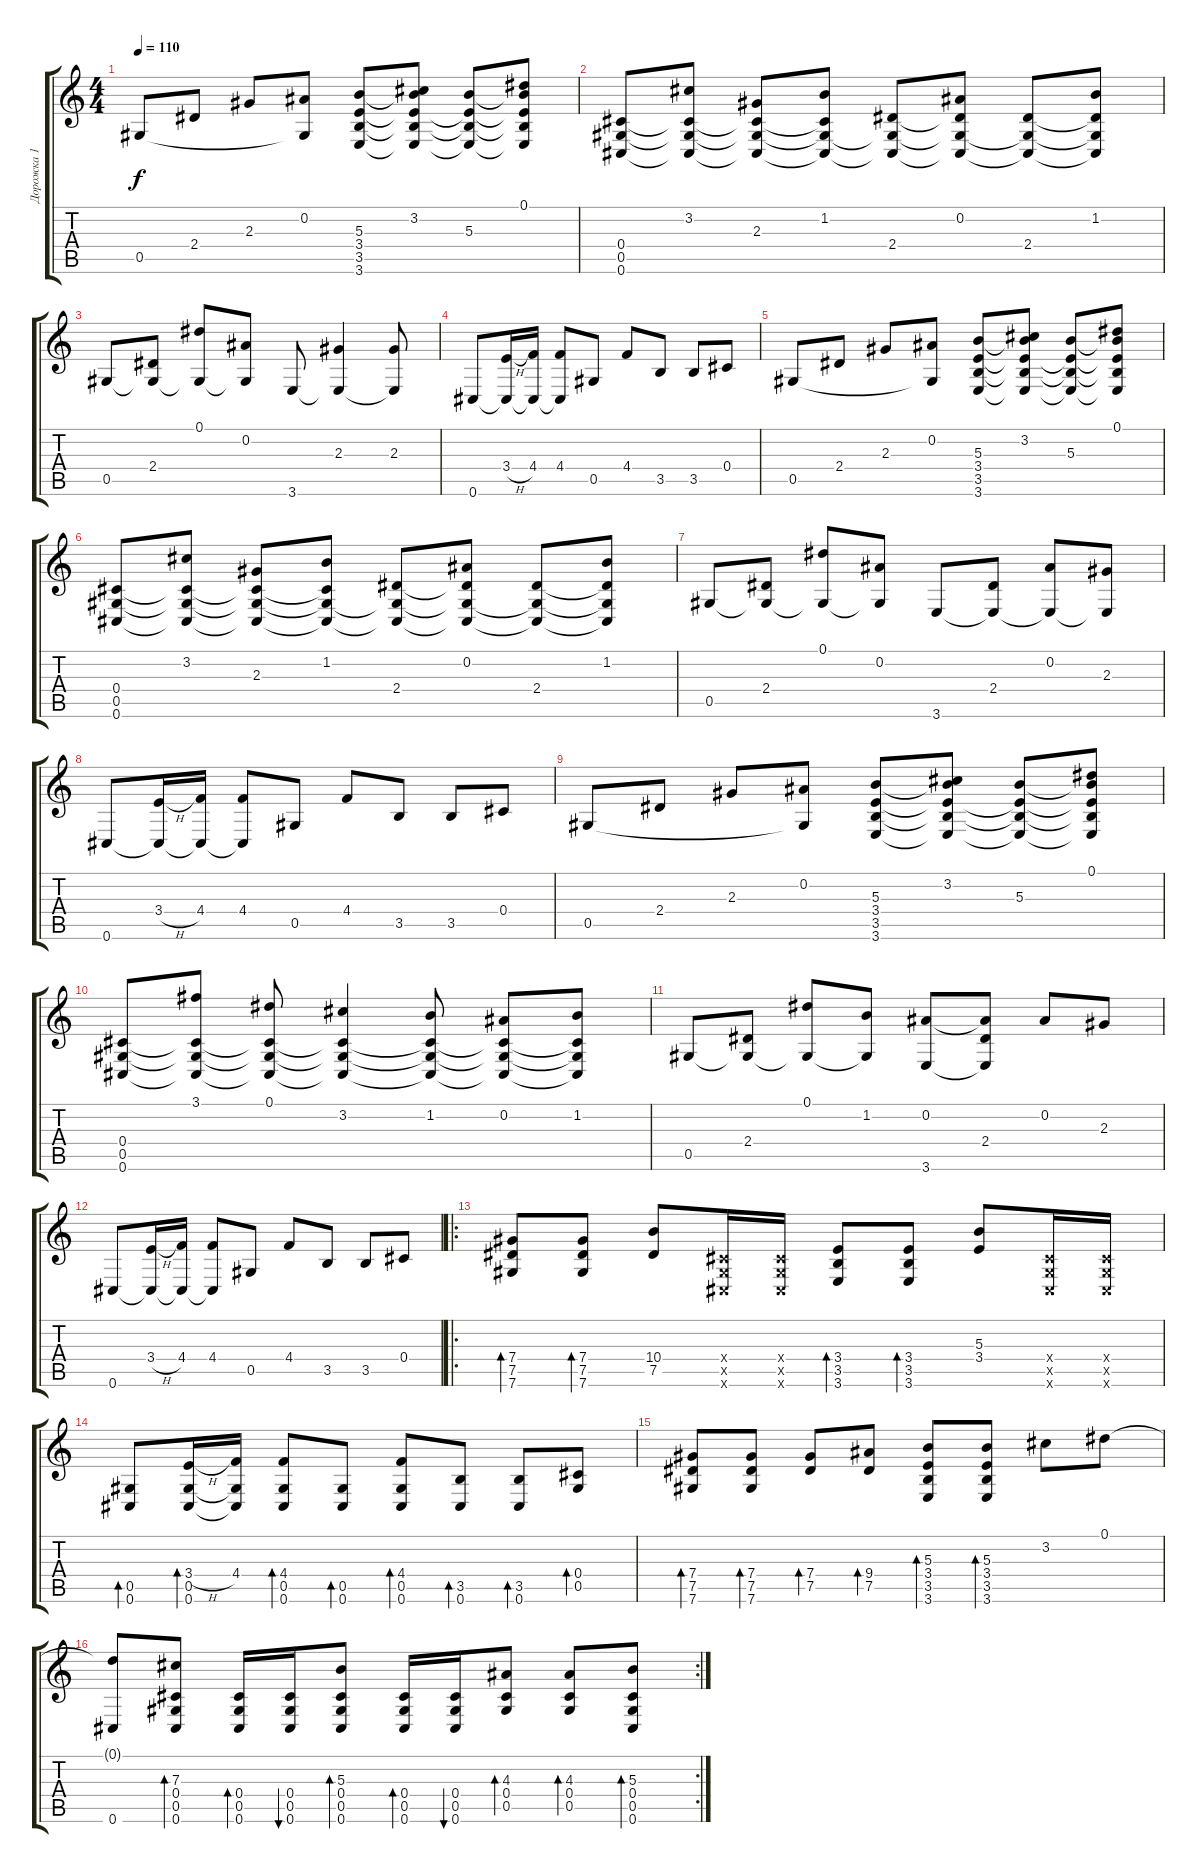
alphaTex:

\track ("Дорожка 1" "Дорожка 1") {instrument acousticguitarnylon}
\staff {score tabs}
\tuning (Eb4 Bb3 Gb3 Db3 Ab2 Db2) {hide}
\ts (4 4)
\tempo 110
\clef g2
\ks c
0.5.8{dy f} 2.4.8 2.3.8 (0.2 0.5{t}).8 (5.3 3.4 3.5 3.6).8 (3.2 5.3{t} 3.4{t} 3.5{t} 3.6{t}).8 (5.3 3.4{t} 3.5{t} 3.6{t}).8 (0.1 5.3{t} 3.4{t} 3.5{t} 3.6{t}).8 |
(0.4 0.5 0.6).8 (3.2 0.4{t} 0.5{t} 0.6{t}).8 (2.3 0.4{t} 0.5{t} 0.6{t}).8 (1.2 0.4{t} 0.5{t} 0.6{t}).8 (2.4 0.5{t} 0.6{t}).8 (0.2 2.4{t} 0.5{t} 0.6{t}).8 (2.4 0.5{t} 0.6{t}).8 (1.2 2.4{t} 0.5{t} 0.6{t}).8 |
0.5.8 (2.4 0.5{t}).8 (0.1 0.5{t}).8 (0.2 0.5{t}).8 3.6.8 (2.3 3.6{t}).4 (2.3 3.6{t}).8 |
0.6.8 (3.4{h} 0.6{t}).16 (4.4 0.6{t}).16 (4.4 0.6{t}).8 0.5.8 4.4.8 3.5.8 3.5.8 0.4.8 |
0.5.8 2.4.8 2.3.8 (0.2 0.5{t}).8 (5.3 3.4 3.5 3.6).8 (3.2 5.3{t} 3.4{t} 3.5{t} 3.6{t}).8 (5.3 3.4{t} 3.5{t} 3.6{t}).8 (0.1 5.3{t} 3.4{t} 3.5{t} 3.6{t}).8 |
(0.4 0.5 0.6).8 (3.2 0.4{t} 0.5{t} 0.6{t}).8 (2.3 0.4{t} 0.5{t} 0.6{t}).8 (1.2 0.4{t} 0.5{t} 0.6{t}).8 (2.4 0.5{t} 0.6{t}).8 (0.2 2.4{t} 0.5{t} 0.6{t}).8 (2.4 0.5{t} 0.6{t}).8 (1.2 2.4{t} 0.5{t} 0.6{t}).8 |
0.5.8 (2.4 0.5{t}).8 (0.1 0.5{t}).8 (0.2 0.5{t}).8 3.6.8 (2.4 3.6{t}).8 (0.2 3.6{t}).8 (2.3 3.6{t}).8 |
0.6.8 (3.4{h} 0.6{t}).16 (4.4 0.6{t}).16 (4.4 0.6{t}).8 0.5.8 4.4.8 3.5.8 3.5.8 0.4.8 |
0.5.8 2.4.8 2.3.8 (0.2 0.5{t}).8 (5.3 3.4 3.5 3.6).8 (3.2 5.3{t} 3.4{t} 3.5{t} 3.6{t}).8 (5.3 3.4{t} 3.5{t} 3.6{t}).8 (0.1 5.3{t} 3.4{t} 3.5{t} 3.6{t}).8 |
(0.4 0.5 0.6).8 (3.1 0.4{t} 0.5{t} 0.6{t}).8 (0.1 0.4{t} 0.5{t} 0.6{t}).8 (3.2 0.4{t} 0.5{t} 0.6{t}).4 (1.2 0.4{t} 0.5{t} 0.6{t}).8 (0.2 0.4{t} 0.5{t} 0.6{t}).8 (1.2 0.4{t} 0.5{t} 0.6{t}).8 |
0.5.8 (2.4 0.5{t}).8 (0.1 0.5{t}).8 (1.2 0.5{t}).8 (0.2 3.6).8 (0.2{t} 2.4 3.6{t}).8 0.2.8 2.3.8 |
0.6.8 (3.4{h} 0.6{t}).16 (4.4 0.6{t}).16 (4.4 0.6{t}).8 0.5.8 4.4.8 3.5.8 3.5.8 0.4.8 |
\ro
(7.4 7.5 7.6).8{bd 60} (7.4 7.5 7.6).8{bd 60} (10.4 7.5).8 (0.4{x} 0.5{x} 0.6{x}).16 (0.4{x} 0.5{x} 0.6{x}).16 (3.4 3.5 3.6).8{bd 60} (3.4 3.5 3.6).8{bd 60} (5.3 3.4).8 (0.4{x} 0.5{x} 0.6{x}).16 (0.4{x} 0.5{x} 0.6{x}).16 |
(0.5 0.6).8{bd 60} (3.4{h} 0.5 0.6).16{bd 60} (4.4 0.5{t} 0.6{t}).16 (4.4 0.5 0.6).8{bd 60} (0.5 0.6).8{bd 60} (4.4 0.5 0.6).8{bd 60} (3.5 0.6).8{bd 60} (3.5 0.6).8{bd 60} (0.4 0.5).8{bd 60} |
(7.4 7.5 7.6).8{bd 60} (7.4 7.5 7.6).8{bd 60} (7.4 7.5).8{bd 60} (9.4 7.5).8{bd 60} (5.3 3.4 3.5 3.6).8{bd 60} (5.3 3.4 3.5 3.6).8{bd 60} 3.2.8 0.1.8 |
\rc 2
(0.1{t} 0.6).8 (7.3 0.4 0.5 0.6).8{bd 60} (0.4 0.5 0.6).16{bd 60} (0.4 0.5 0.6).16{bu 60} (5.3 0.4 0.5 0.6).8{bd 60} (0.4 0.5 0.6).16{bd 60} (0.4 0.5 0.6).16{bu 60} (4.3 0.4 0.5).8{bd 60} (4.3 0.4 0.5).8{bd 60} (5.3 0.4 0.5 0.6).8{bd 60}
